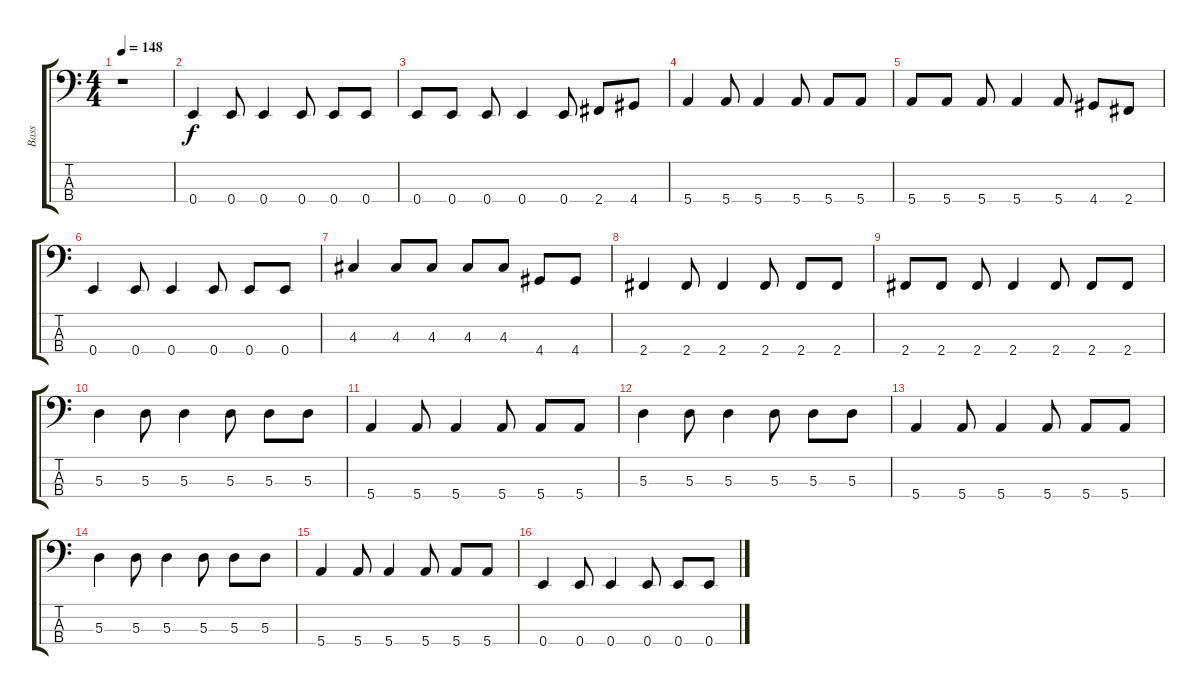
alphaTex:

\track ("Bass" "Bass") {instrument electricbasspick}
\staff {score tabs}
\tuning (G2 D2 A1 E1) {hide}
\ts (4 4)
\tempo 148
\clef f4
\ks c
r.1{dy f} |
0.4.4 0.4.8 0.4.4 0.4.8 0.4.8 0.4.8 |
0.4.8 0.4.8 0.4.8 0.4.4 0.4.8 2.4.8 4.4.8 |
5.4.4 5.4.8 5.4.4 5.4.8 5.4.8 5.4.8 |
5.4.8 5.4.8 5.4.8 5.4.4 5.4.8 4.4.8 2.4.8 |
0.4.4 0.4.8 0.4.4 0.4.8 0.4.8 0.4.8 |
4.3.4 4.3.8 4.3.8 4.3.8 4.3.8 4.4.8 4.4.8 |
2.4.4 2.4.8 2.4.4 2.4.8 2.4.8 2.4.8 |
2.4.8 2.4.8 2.4.8 2.4.4 2.4.8 2.4.8 2.4.8 |
5.3.4 5.3.8 5.3.4 5.3.8 5.3.8 5.3.8 |
5.4.4 5.4.8 5.4.4 5.4.8 5.4.8 5.4.8 |
5.3.4 5.3.8 5.3.4 5.3.8 5.3.8 5.3.8 |
5.4.4 5.4.8 5.4.4 5.4.8 5.4.8 5.4.8 |
5.3.4 5.3.8 5.3.4 5.3.8 5.3.8 5.3.8 |
5.4.4 5.4.8 5.4.4 5.4.8 5.4.8 5.4.8 |
0.4.4 0.4.8 0.4.4 0.4.8 0.4.8 0.4.8
